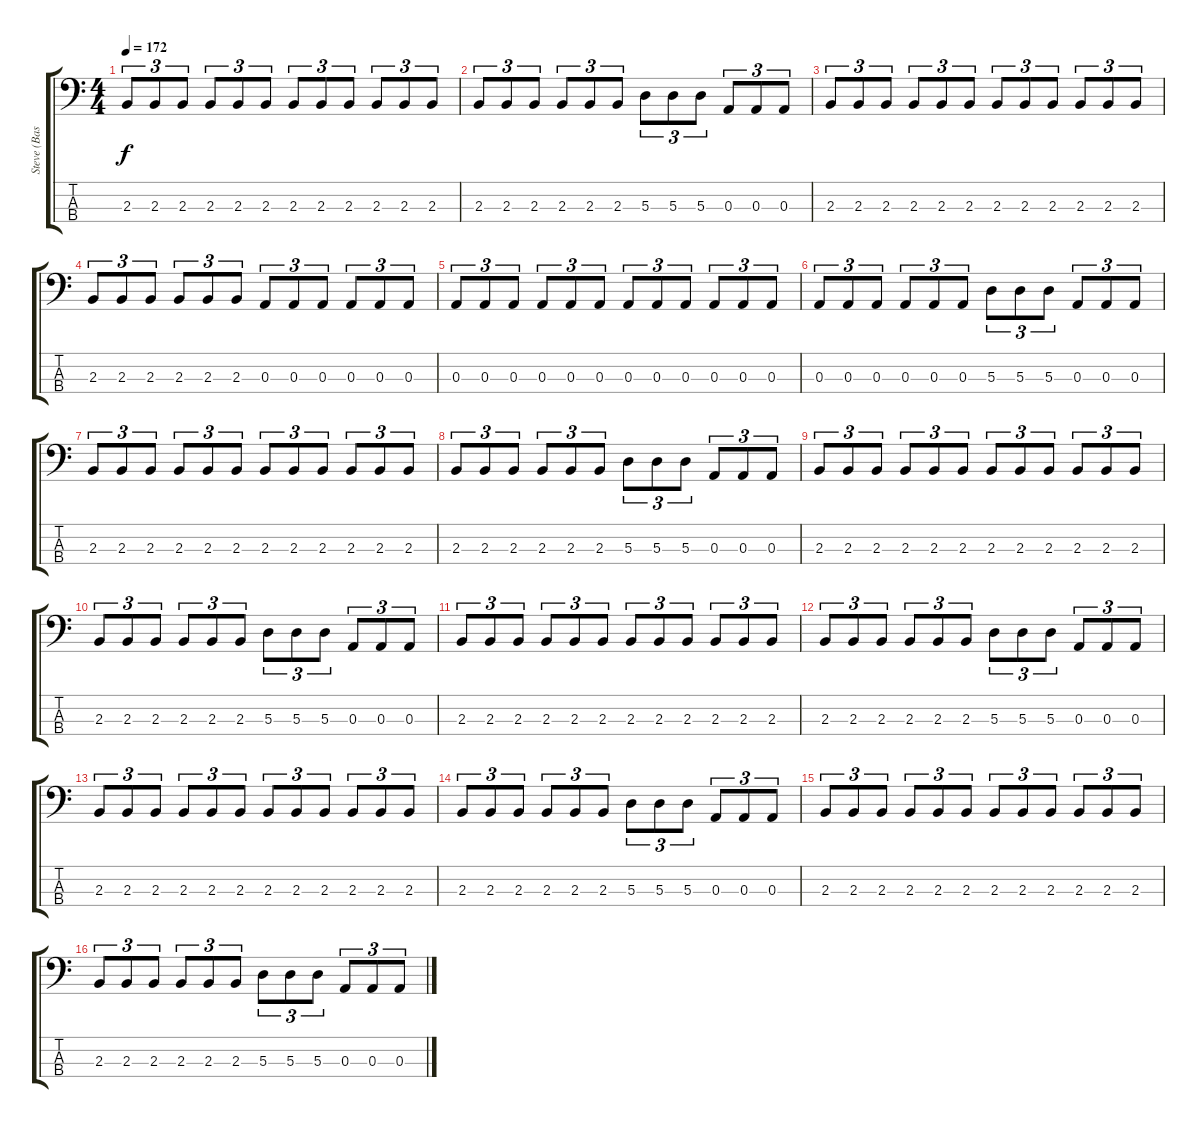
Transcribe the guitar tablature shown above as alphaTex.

\track ("Steve (Bass)" "Steve (Bas") {instrument electricbasspick}
\staff {score tabs}
\tuning (G2 D2 A1 E1) {hide}
\ts (4 4)
\tempo 172
\clef f4
\ks c
2.3.8{tu (3 2) dy f} 2.3.8{tu (3 2)} 2.3.8{tu (3 2)} 2.3.8{tu (3 2)} 2.3.8{tu (3 2)} 2.3.8{tu (3 2)} 2.3.8{tu (3 2)} 2.3.8{tu (3 2)} 2.3.8{tu (3 2)} 2.3.8{tu (3 2)} 2.3.8{tu (3 2)} 2.3.8{tu (3 2)} |
2.3.8{tu (3 2)} 2.3.8{tu (3 2)} 2.3.8{tu (3 2)} 2.3.8{tu (3 2)} 2.3.8{tu (3 2)} 2.3.8{tu (3 2)} 5.3.8{tu (3 2)} 5.3.8{tu (3 2)} 5.3.8{tu (3 2)} 0.3.8{tu (3 2)} 0.3.8{tu (3 2)} 0.3.8{tu (3 2)} |
2.3.8{tu (3 2)} 2.3.8{tu (3 2)} 2.3.8{tu (3 2)} 2.3.8{tu (3 2)} 2.3.8{tu (3 2)} 2.3.8{tu (3 2)} 2.3.8{tu (3 2)} 2.3.8{tu (3 2)} 2.3.8{tu (3 2)} 2.3.8{tu (3 2)} 2.3.8{tu (3 2)} 2.3.8{tu (3 2)} |
2.3.8{tu (3 2)} 2.3.8{tu (3 2)} 2.3.8{tu (3 2)} 2.3.8{tu (3 2)} 2.3.8{tu (3 2)} 2.3.8{tu (3 2)} 0.3.8{tu (3 2)} 0.3.8{tu (3 2)} 0.3.8{tu (3 2)} 0.3.8{tu (3 2)} 0.3.8{tu (3 2)} 0.3.8{tu (3 2)} |
0.3.8{tu (3 2)} 0.3.8{tu (3 2)} 0.3.8{tu (3 2)} 0.3.8{tu (3 2)} 0.3.8{tu (3 2)} 0.3.8{tu (3 2)} 0.3.8{tu (3 2)} 0.3.8{tu (3 2)} 0.3.8{tu (3 2)} 0.3.8{tu (3 2)} 0.3.8{tu (3 2)} 0.3.8{tu (3 2)} |
0.3.8{tu (3 2)} 0.3.8{tu (3 2)} 0.3.8{tu (3 2)} 0.3.8{tu (3 2)} 0.3.8{tu (3 2)} 0.3.8{tu (3 2)} 5.3.8{tu (3 2)} 5.3.8{tu (3 2)} 5.3.8{tu (3 2)} 0.3.8{tu (3 2)} 0.3.8{tu (3 2)} 0.3.8{tu (3 2)} |
2.3.8{tu (3 2)} 2.3.8{tu (3 2)} 2.3.8{tu (3 2)} 2.3.8{tu (3 2)} 2.3.8{tu (3 2)} 2.3.8{tu (3 2)} 2.3.8{tu (3 2)} 2.3.8{tu (3 2)} 2.3.8{tu (3 2)} 2.3.8{tu (3 2)} 2.3.8{tu (3 2)} 2.3.8{tu (3 2)} |
2.3.8{tu (3 2)} 2.3.8{tu (3 2)} 2.3.8{tu (3 2)} 2.3.8{tu (3 2)} 2.3.8{tu (3 2)} 2.3.8{tu (3 2)} 5.3.8{tu (3 2)} 5.3.8{tu (3 2)} 5.3.8{tu (3 2)} 0.3.8{tu (3 2)} 0.3.8{tu (3 2)} 0.3.8{tu (3 2)} |
2.3.8{tu (3 2)} 2.3.8{tu (3 2)} 2.3.8{tu (3 2)} 2.3.8{tu (3 2)} 2.3.8{tu (3 2)} 2.3.8{tu (3 2)} 2.3.8{tu (3 2)} 2.3.8{tu (3 2)} 2.3.8{tu (3 2)} 2.3.8{tu (3 2)} 2.3.8{tu (3 2)} 2.3.8{tu (3 2)} |
2.3.8{tu (3 2)} 2.3.8{tu (3 2)} 2.3.8{tu (3 2)} 2.3.8{tu (3 2)} 2.3.8{tu (3 2)} 2.3.8{tu (3 2)} 5.3.8{tu (3 2)} 5.3.8{tu (3 2)} 5.3.8{tu (3 2)} 0.3.8{tu (3 2)} 0.3.8{tu (3 2)} 0.3.8{tu (3 2)} |
2.3.8{tu (3 2)} 2.3.8{tu (3 2)} 2.3.8{tu (3 2)} 2.3.8{tu (3 2)} 2.3.8{tu (3 2)} 2.3.8{tu (3 2)} 2.3.8{tu (3 2)} 2.3.8{tu (3 2)} 2.3.8{tu (3 2)} 2.3.8{tu (3 2)} 2.3.8{tu (3 2)} 2.3.8{tu (3 2)} |
2.3.8{tu (3 2)} 2.3.8{tu (3 2)} 2.3.8{tu (3 2)} 2.3.8{tu (3 2)} 2.3.8{tu (3 2)} 2.3.8{tu (3 2)} 5.3.8{tu (3 2)} 5.3.8{tu (3 2)} 5.3.8{tu (3 2)} 0.3.8{tu (3 2)} 0.3.8{tu (3 2)} 0.3.8{tu (3 2)} |
2.3.8{tu (3 2)} 2.3.8{tu (3 2)} 2.3.8{tu (3 2)} 2.3.8{tu (3 2)} 2.3.8{tu (3 2)} 2.3.8{tu (3 2)} 2.3.8{tu (3 2)} 2.3.8{tu (3 2)} 2.3.8{tu (3 2)} 2.3.8{tu (3 2)} 2.3.8{tu (3 2)} 2.3.8{tu (3 2)} |
2.3.8{tu (3 2)} 2.3.8{tu (3 2)} 2.3.8{tu (3 2)} 2.3.8{tu (3 2)} 2.3.8{tu (3 2)} 2.3.8{tu (3 2)} 5.3.8{tu (3 2)} 5.3.8{tu (3 2)} 5.3.8{tu (3 2)} 0.3.8{tu (3 2)} 0.3.8{tu (3 2)} 0.3.8{tu (3 2)} |
2.3.8{tu (3 2)} 2.3.8{tu (3 2)} 2.3.8{tu (3 2)} 2.3.8{tu (3 2)} 2.3.8{tu (3 2)} 2.3.8{tu (3 2)} 2.3.8{tu (3 2)} 2.3.8{tu (3 2)} 2.3.8{tu (3 2)} 2.3.8{tu (3 2)} 2.3.8{tu (3 2)} 2.3.8{tu (3 2)} |
2.3.8{tu (3 2)} 2.3.8{tu (3 2)} 2.3.8{tu (3 2)} 2.3.8{tu (3 2)} 2.3.8{tu (3 2)} 2.3.8{tu (3 2)} 5.3.8{tu (3 2)} 5.3.8{tu (3 2)} 5.3.8{tu (3 2)} 0.3.8{tu (3 2)} 0.3.8{tu (3 2)} 0.3.8{tu (3 2)}
